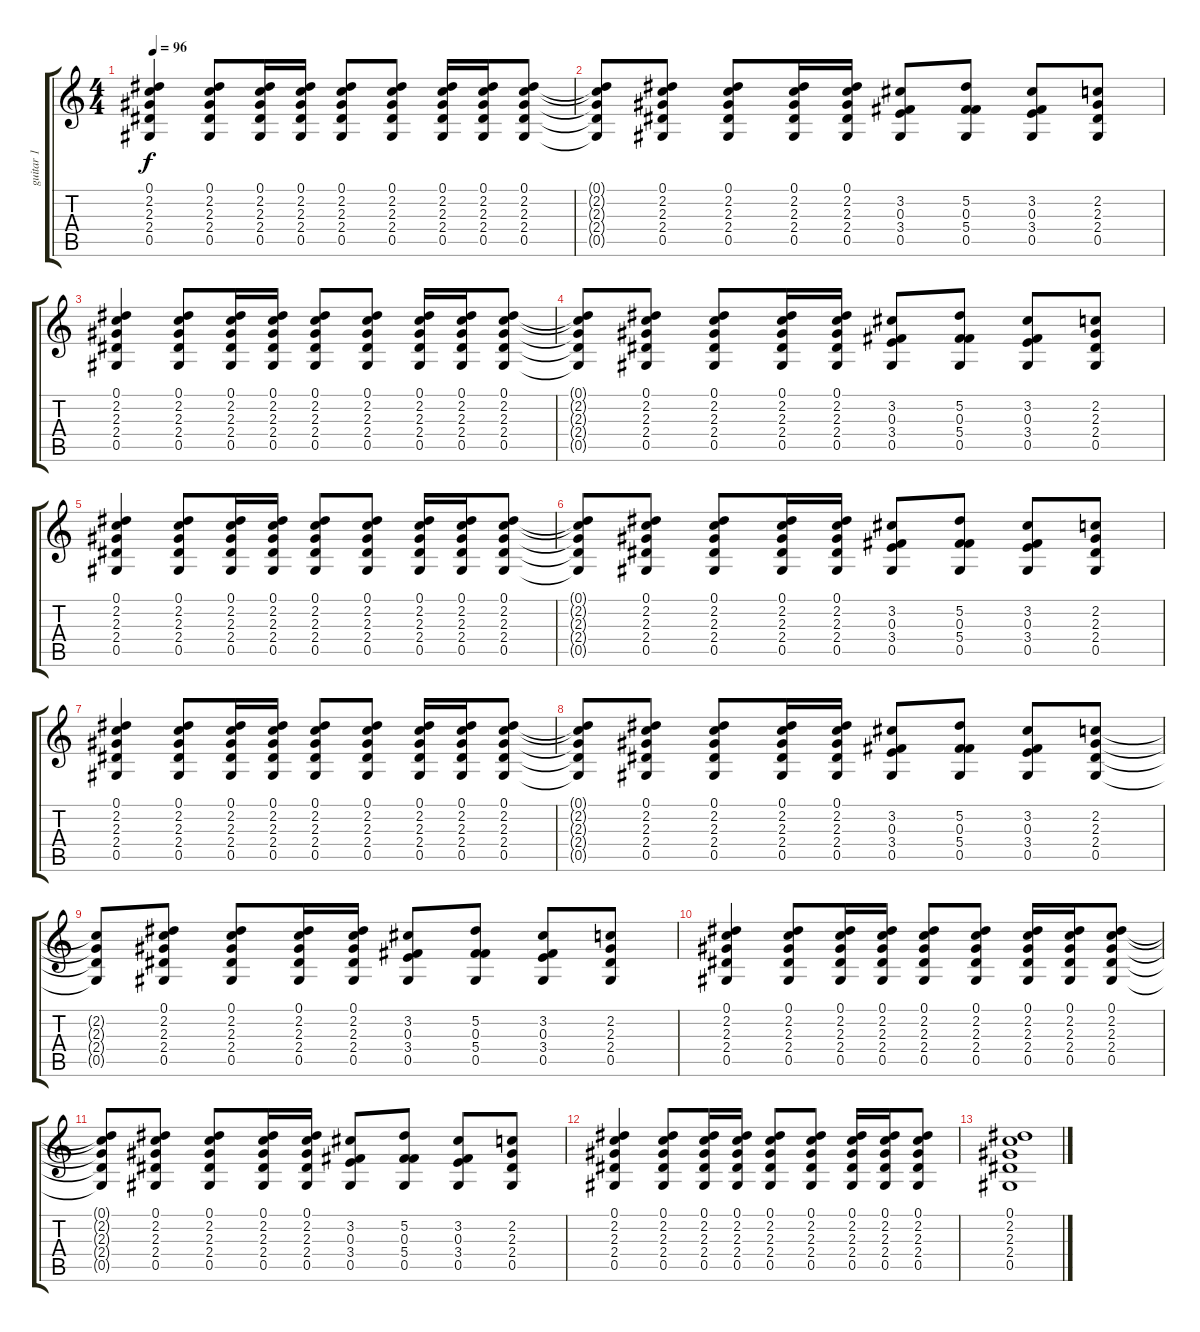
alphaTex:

\track ("guitar 1" "guitar 1") {instrument acousticguitarnylon}
\staff {score tabs}
\tuning (Eb4 Bb3 Gb3 Db3 Ab2 Eb2) {hide}
\ts (4 4)
\tempo 96
\clef g2
\ks c
(0.1 2.2 2.3 2.4 0.5).4{dy f} (0.1 2.2 2.3 2.4 0.5).8 (0.1 2.2 2.3 2.4 0.5).16 (0.1 2.2 2.3 2.4 0.5).16 (0.1 2.2 2.3 2.4 0.5).8 (0.1 2.2 2.3 2.4 0.5).8 (0.1 2.2 2.3 2.4 0.5).16 (0.1 2.2 2.3 2.4 0.5).16 (0.1 2.2 2.3 2.4 0.5).8 |
(0.1{t} 2.2{t} 2.3{t} 2.4{t} 0.5{t}).8 (0.1 2.2 2.3 2.4 0.5).8 (0.1 2.2 2.3 2.4 0.5).8 (0.1 2.2 2.3 2.4 0.5).16 (0.1 2.2 2.3 2.4 0.5).16 (3.2 0.3 3.4 0.5).8 (5.2 0.3 5.4 0.5).8 (3.2 0.3 3.4 0.5).8 (2.2 2.3 2.4 0.5).8 |
(0.1 2.2 2.3 2.4 0.5).4 (0.1 2.2 2.3 2.4 0.5).8 (0.1 2.2 2.3 2.4 0.5).16 (0.1 2.2 2.3 2.4 0.5).16 (0.1 2.2 2.3 2.4 0.5).8 (0.1 2.2 2.3 2.4 0.5).8 (0.1 2.2 2.3 2.4 0.5).16 (0.1 2.2 2.3 2.4 0.5).16 (0.1 2.2 2.3 2.4 0.5).8 |
(0.1{t} 2.2{t} 2.3{t} 2.4{t} 0.5{t}).8 (0.1 2.2 2.3 2.4 0.5).8 (0.1 2.2 2.3 2.4 0.5).8 (0.1 2.2 2.3 2.4 0.5).16 (0.1 2.2 2.3 2.4 0.5).16 (3.2 0.3 3.4 0.5).8 (5.2 0.3 5.4 0.5).8 (3.2 0.3 3.4 0.5).8 (2.2 2.3 2.4 0.5).8 |
(0.1 2.2 2.3 2.4 0.5).4 (0.1 2.2 2.3 2.4 0.5).8 (0.1 2.2 2.3 2.4 0.5).16 (0.1 2.2 2.3 2.4 0.5).16 (0.1 2.2 2.3 2.4 0.5).8 (0.1 2.2 2.3 2.4 0.5).8 (0.1 2.2 2.3 2.4 0.5).16 (0.1 2.2 2.3 2.4 0.5).16 (0.1 2.2 2.3 2.4 0.5).8 |
(0.1{t} 2.2{t} 2.3{t} 2.4{t} 0.5{t}).8 (0.1 2.2 2.3 2.4 0.5).8 (0.1 2.2 2.3 2.4 0.5).8 (0.1 2.2 2.3 2.4 0.5).16 (0.1 2.2 2.3 2.4 0.5).16 (3.2 0.3 3.4 0.5).8 (5.2 0.3 5.4 0.5).8 (3.2 0.3 3.4 0.5).8 (2.2 2.3 2.4 0.5).8 |
(0.1 2.2 2.3 2.4 0.5).4 (0.1 2.2 2.3 2.4 0.5).8 (0.1 2.2 2.3 2.4 0.5).16 (0.1 2.2 2.3 2.4 0.5).16 (0.1 2.2 2.3 2.4 0.5).8 (0.1 2.2 2.3 2.4 0.5).8 (0.1 2.2 2.3 2.4 0.5).16 (0.1 2.2 2.3 2.4 0.5).16 (0.1 2.2 2.3 2.4 0.5).8 |
(0.1{t} 2.2{t} 2.3{t} 2.4{t} 0.5{t}).8 (0.1 2.2 2.3 2.4 0.5).8 (0.1 2.2 2.3 2.4 0.5).8 (0.1 2.2 2.3 2.4 0.5).16 (0.1 2.2 2.3 2.4 0.5).16 (3.2 0.3 3.4 0.5).8 (5.2 0.3 5.4 0.5).8 (3.2 0.3 3.4 0.5).8 (2.2 2.3 2.4 0.5).8 |
(2.2{t} 2.3{t} 2.4{t} 0.5{t}).8 (0.1 2.2 2.3 2.4 0.5).8 (0.1 2.2 2.3 2.4 0.5).8 (0.1 2.2 2.3 2.4 0.5).16 (0.1 2.2 2.3 2.4 0.5).16 (3.2 0.3 3.4 0.5).8 (5.2 0.3 5.4 0.5).8 (3.2 0.3 3.4 0.5).8 (2.2 2.3 2.4 0.5).8 |
(0.1 2.2 2.3 2.4 0.5).4 (0.1 2.2 2.3 2.4 0.5).8 (0.1 2.2 2.3 2.4 0.5).16 (0.1 2.2 2.3 2.4 0.5).16 (0.1 2.2 2.3 2.4 0.5).8 (0.1 2.2 2.3 2.4 0.5).8 (0.1 2.2 2.3 2.4 0.5).16 (0.1 2.2 2.3 2.4 0.5).16 (0.1 2.2 2.3 2.4 0.5).8 |
(0.1{t} 2.2{t} 2.3{t} 2.4{t} 0.5{t}).8 (0.1 2.2 2.3 2.4 0.5).8 (0.1 2.2 2.3 2.4 0.5).8 (0.1 2.2 2.3 2.4 0.5).16 (0.1 2.2 2.3 2.4 0.5).16 (3.2 0.3 3.4 0.5).8 (5.2 0.3 5.4 0.5).8 (3.2 0.3 3.4 0.5).8 (2.2 2.3 2.4 0.5).8 |
(0.1 2.2 2.3 2.4 0.5).4 (0.1 2.2 2.3 2.4 0.5).8 (0.1 2.2 2.3 2.4 0.5).16 (0.1 2.2 2.3 2.4 0.5).16 (0.1 2.2 2.3 2.4 0.5).8 (0.1 2.2 2.3 2.4 0.5).8 (0.1 2.2 2.3 2.4 0.5).16 (0.1 2.2 2.3 2.4 0.5).16 (0.1 2.2 2.3 2.4 0.5).8 |
(0.1 2.2 2.3 2.4 0.5).1
